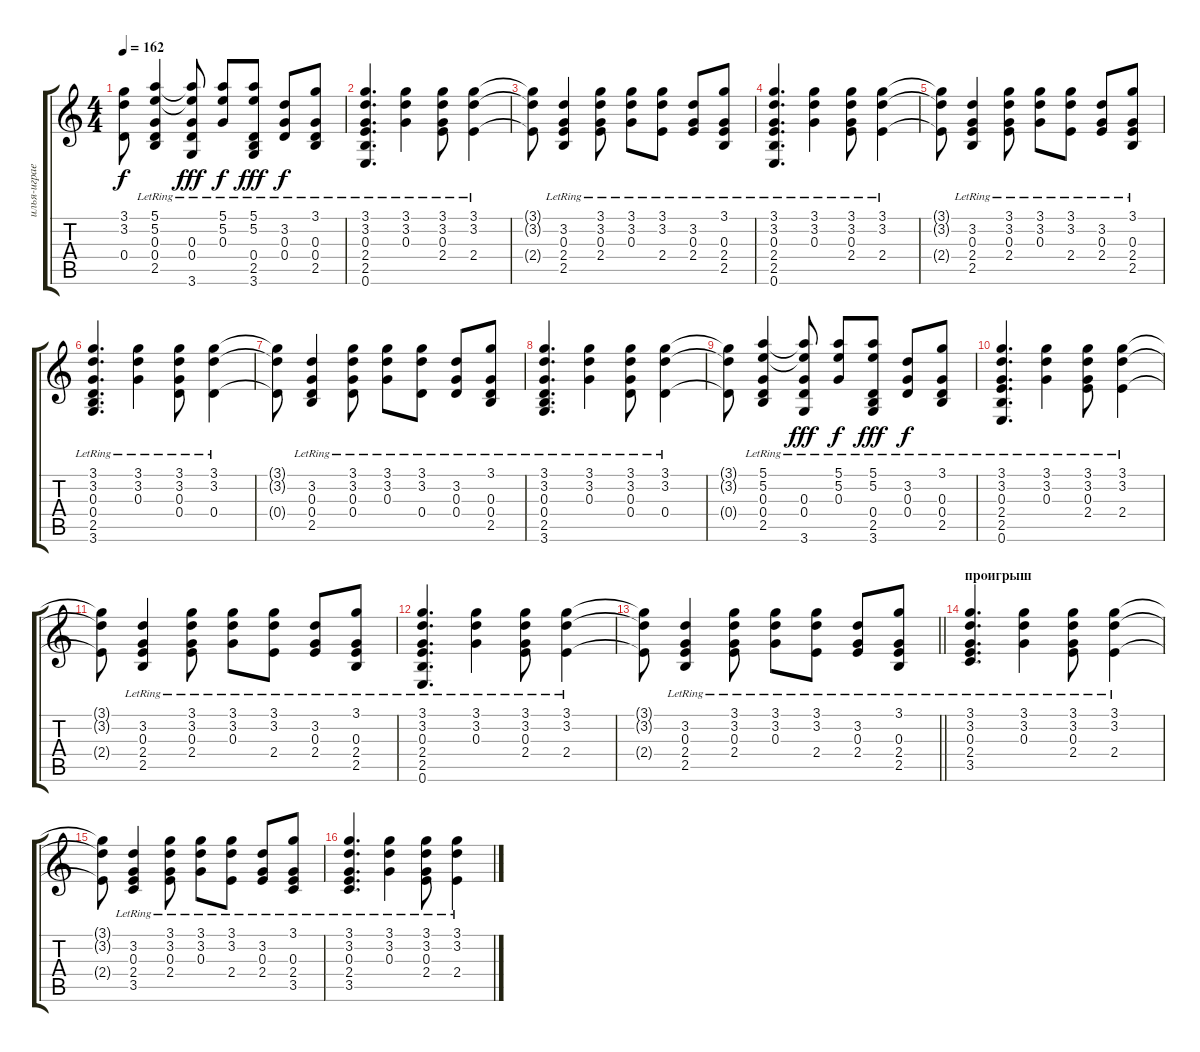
\track ("илья-играет" "илья-играе") {instrument acousticguitarsteel}
\staff {score tabs}
\tuning (E4 B3 G3 D3 A2 E2) {hide}
\ts (4 4)
\tempo 162
\clef g2
\ks c
(3.1{t} 3.2{t} 0.4{t}).8{dy f} (5.1 5.2 0.3{lr} 0.4{lr} 2.5{lr}).4 (5.1{t} 5.2{t} 0.3{lr} 0.4{lr} 3.6).8{dy fff} (5.1{lr} 5.2{lr} 0.3{lr}).8{dy f} (5.1{lr} 5.2{lr} 0.4{lr} 2.5 3.6).8{dy fff} (3.2{lr} 0.3{lr} 0.4{lr}).8{dy f} (3.1{lr} 0.3{lr} 0.4{lr} 2.5{lr}).8 |
(3.1{lr} 3.2{lr} 0.3{lr} 2.4{lr} 2.5{lr} 0.6).4{d} (3.1{lr} 3.2{lr} 0.3{lr}).4 (3.1{lr} 3.2{lr} 0.3{lr} 2.4{lr}).8 (3.1{lr} 3.2{lr} 2.4{lr}).4 |
(3.1{t} 3.2{t} 2.4{t}).8 (3.2{lr} 0.3{lr} 2.4{lr} 2.5{lr}).4 (3.1{lr} 3.2{lr} 0.3{lr} 2.4{lr}).8 (3.1{lr} 3.2{lr} 0.3{lr}).8 (3.1{lr} 3.2{lr} 2.4{lr}).8 (3.2{lr} 0.3{lr} 2.4{lr}).8 (3.1{lr} 0.3{lr} 2.4{lr} 2.5{lr}).8 |
(3.1{lr} 3.2{lr} 0.3{lr} 2.4{lr} 2.5{lr} 0.6).4{d} (3.1{lr} 3.2{lr} 0.3{lr}).4 (3.1{lr} 3.2{lr} 0.3{lr} 2.4{lr}).8 (3.1{lr} 3.2{lr} 2.4{lr}).4 |
(3.1{t} 3.2{t} 2.4{t}).8 (3.2{lr} 0.3{lr} 2.4{lr} 2.5{lr}).4 (3.1{lr} 3.2{lr} 0.3{lr} 2.4{lr}).8 (3.1{lr} 3.2{lr} 0.3{lr}).8 (3.1{lr} 3.2{lr} 2.4{lr}).8 (3.2{lr} 0.3{lr} 2.4{lr}).8 (3.1{lr} 0.3{lr} 2.4{lr} 2.5{lr}).8 |
(3.1{lr} 3.2{lr} 0.3{lr} 0.4{lr} 2.5{lr} 3.6{lr}).4{d} (3.1{lr} 3.2{lr} 0.3{lr}).4 (3.1{lr} 3.2{lr} 0.3{lr} 0.4{lr}).8 (3.1{lr} 3.2{lr} 0.4{lr}).4 |
(3.1{t} 3.2{t} 0.4{t}).8 (3.2{lr} 0.3{lr} 0.4{lr} 2.5{lr}).4 (3.1{lr} 3.2{lr} 0.3{lr} 0.4{lr}).8 (3.1{lr} 3.2{lr} 0.3{lr}).8 (3.1{lr} 3.2{lr} 0.4{lr}).8 (3.2{lr} 0.3{lr} 0.4{lr}).8 (3.1{lr} 0.3{lr} 0.4{lr} 2.5{lr}).8 |
(3.1{lr} 3.2{lr} 0.3{lr} 0.4{lr} 2.5{lr} 3.6{lr}).4{d} (3.1{lr} 3.2{lr} 0.3{lr}).4 (3.1{lr} 3.2{lr} 0.3{lr} 0.4{lr}).8 (3.1{lr} 3.2{lr} 0.4{lr}).4 |
(3.1{t} 3.2{t} 0.4{t}).8 (5.1 5.2 0.3{lr} 0.4{lr} 2.5{lr}).4 (5.1{t} 5.2{t} 0.3{lr} 0.4{lr} 3.6).8{dy fff} (5.1{lr} 5.2{lr} 0.3{lr}).8{dy f} (5.1{lr} 5.2{lr} 0.4{lr} 2.5 3.6).8{dy fff} (3.2{lr} 0.3{lr} 0.4{lr}).8{dy f} (3.1{lr} 0.3{lr} 0.4{lr} 2.5{lr}).8 |
(3.1{lr} 3.2{lr} 0.3{lr} 2.4{lr} 2.5{lr} 0.6).4{d} (3.1{lr} 3.2{lr} 0.3{lr}).4 (3.1{lr} 3.2{lr} 0.3{lr} 2.4{lr}).8 (3.1{lr} 3.2{lr} 2.4{lr}).4 |
(3.1{t} 3.2{t} 2.4{t}).8 (3.2{lr} 0.3{lr} 2.4{lr} 2.5{lr}).4 (3.1{lr} 3.2{lr} 0.3{lr} 2.4{lr}).8 (3.1{lr} 3.2{lr} 0.3{lr}).8 (3.1{lr} 3.2{lr} 2.4{lr}).8 (3.2{lr} 0.3{lr} 2.4{lr}).8 (3.1{lr} 0.3{lr} 2.4{lr} 2.5{lr}).8 |
(3.1{lr} 3.2{lr} 0.3{lr} 2.4{lr} 2.5{lr} 0.6).4{d} (3.1{lr} 3.2{lr} 0.3{lr}).4 (3.1{lr} 3.2{lr} 0.3{lr} 2.4{lr}).8 (3.1{lr} 3.2{lr} 2.4{lr}).4 |
\barLineRight lightlight
(3.1{t} 3.2{t} 2.4{t}).8 (3.2{lr} 0.3{lr} 2.4{lr} 2.5{lr}).4 (3.1{lr} 3.2{lr} 0.3{lr} 2.4{lr}).8 (3.1{lr} 3.2{lr} 0.3{lr}).8 (3.1{lr} 3.2{lr} 2.4{lr}).8 (3.2{lr} 0.3{lr} 2.4{lr}).8 (3.1{lr} 0.3{lr} 2.4{lr} 2.5{lr}).8 |
\section ("" "проигрыш")
(3.1{lr} 3.2{lr} 0.3{lr} 2.4{lr} 3.5{lr}).4{d} (3.1{lr} 3.2{lr} 0.3{lr}).4 (3.1{lr} 3.2{lr} 0.3{lr} 2.4{lr}).8 (3.1{lr} 3.2{lr} 2.4{lr}).4 |
(3.1{t} 3.2{t} 2.4{t}).8 (3.2{lr} 0.3{lr} 2.4{lr} 3.5{lr}).4 (3.1{lr} 3.2{lr} 0.3{lr} 2.4{lr}).8 (3.1{lr} 3.2{lr} 0.3{lr}).8 (3.1{lr} 3.2{lr} 2.4{lr}).8 (3.2{lr} 0.3{lr} 2.4{lr}).8 (3.1{lr} 0.3{lr} 2.4{lr} 3.5{lr}).8 |
(3.1{lr} 3.2{lr} 0.3{lr} 2.4{lr} 3.5{lr}).4{d} (3.1{lr} 3.2{lr} 0.3{lr}).4 (3.1{lr} 3.2{lr} 0.3{lr} 2.4{lr}).8 (3.1{lr} 3.2{lr} 2.4{lr}).4
